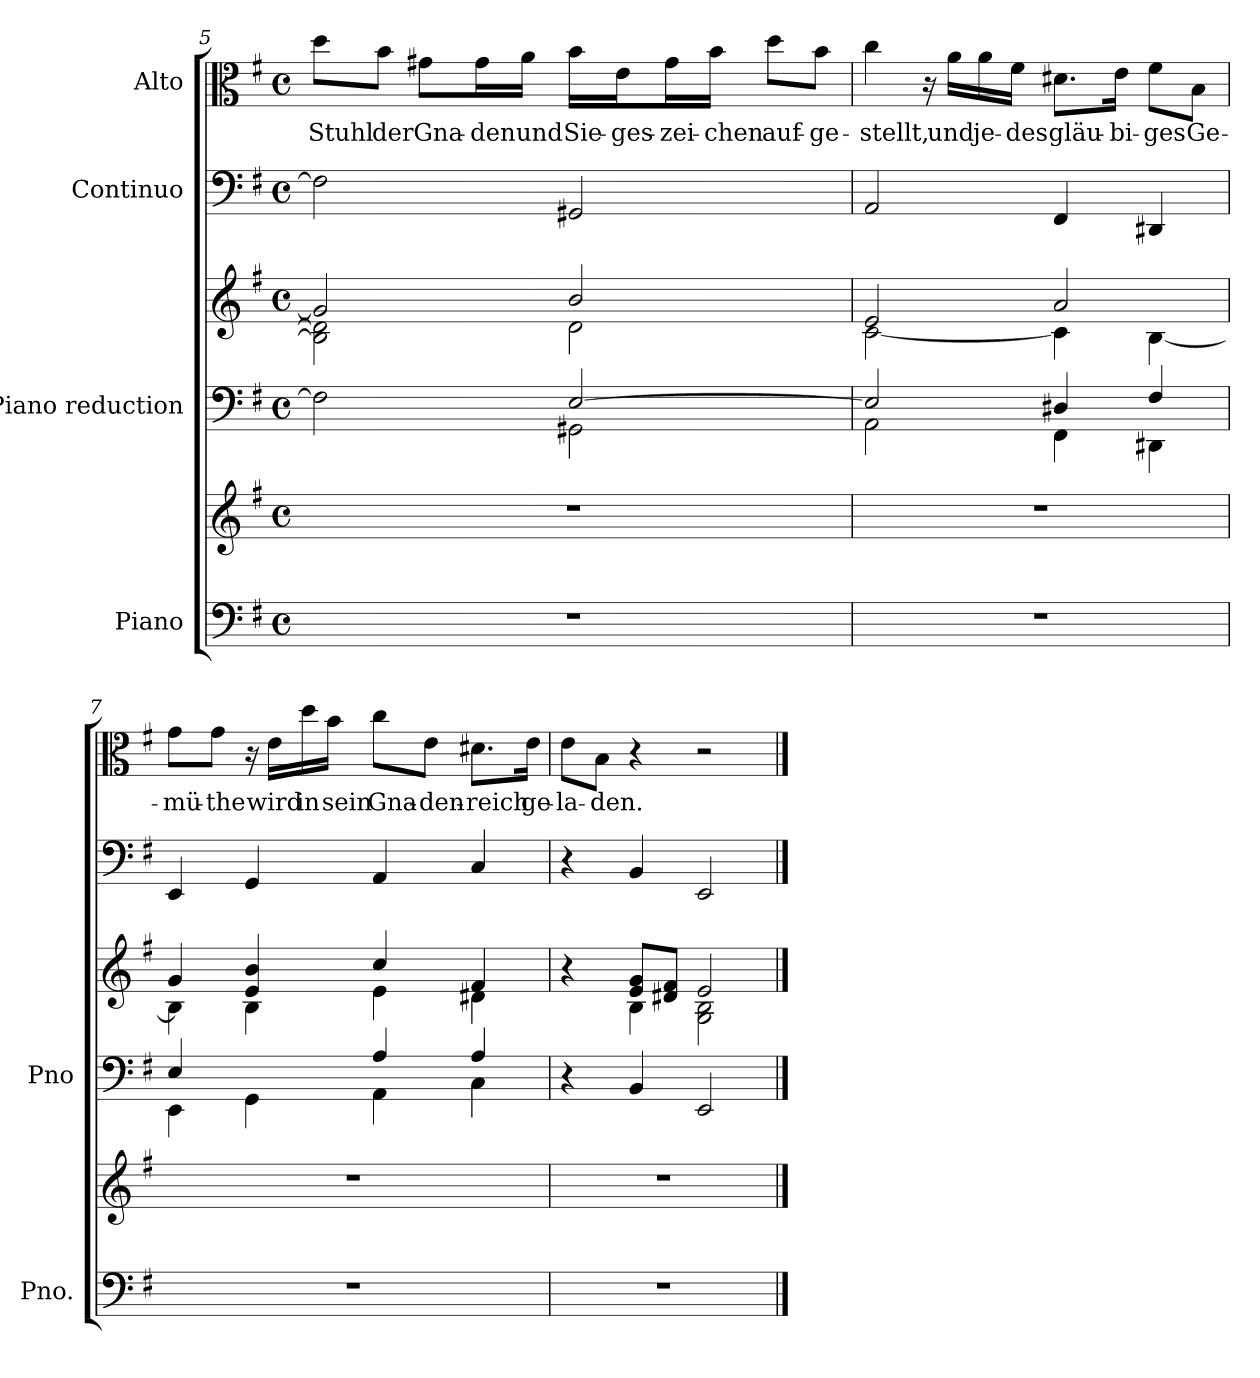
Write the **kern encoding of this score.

**kern	**kern	**kern	**kern	**kern	**kern	**text
*part4	*part4	*part3	*part3	*part2	*part1	*part1
*staff6	*staff5	*staff4	*staff3	*staff2	*staff1	*staff1
*I"Piano	*	*I"Piano reduction	*	*I"Continuo	*I"Alto	*
*I'Pno.	*	*I'Pno	*	*	*	*
*clefF4	*clefG2	*clefF4	*clefG2	*clefF4	*clefC3	*
*k[f#]	*k[f#]	*k[f#]	*k[f#]	*k[f#]	*k[f#]	*
*M4/4	*M4/4	*M4/4	*M4/4	*M4/4	*M4/4	*
*met(c)	*met(c)	*met(c)	*met(c)	*met(c)	*met(c)	*
=5	=5	=5	=5	=5	=5	=5
*	*	*^	*^	*	*	*
!	!	!	!	!	!	!	!	!LO:LY:b
1r	1r	2ryy	2F\]	2g#/]	2B\] 2d\]	2F\]	8dd\L	Stuhl
!	!	!	!	!	!	!	!	!LO:LY:b
.	.	.	.	.	.	.	8b\J	der
!	!	!	!	!	!	!	!	!LO:LY:b
.	.	.	.	.	.	.	8g#X\L	Gna-
!	!	!	!	!	!	!	!	!LO:LY:b
.	.	.	.	.	.	.	16g#\L	-den
!	!	!	!	!	!	!	!	!LO:LY:b
.	.	.	.	.	.	.	16a\JJ	und
!	!	!	!	!	!	!	!	!LO:LY:b
.	.	[2E/	2GG#X\	2b/	2d\	2GG#X/	16b\LL	Sie-
!	!	!	!	!	!	!	!	!LO:LY:b
.	.	.	.	.	.	.	16e\J	-ges-
!	!	!	!	!	!	!	!	!LO:LY:b
.	.	.	.	.	.	.	16g#\L	-zei-
!	!	!	!	!	!	!	!	!LO:LY:b
.	.	.	.	.	.	.	16b\JJ	-chen
!	!	!	!	!	!	!	!	!LO:LY:b
.	.	.	.	.	.	.	8dd\L	auf-
!	!	!	!	!	!	!	!	!LO:LY:b
.	.	.	.	.	.	.	8b\J	-ge-
!!LO:LB:g=z
=6	=6	=6	=6	=6	=6	=6	=6	=6
!	!	!	!	!	!	!	!	!LO:LY:b
1r	1r	2E/]	2AA\	2e/	[2c\	2AA/	4cc\	-stellt,
.	.	.	.	.	.	.	16r	.
!	!	!	!	!	!	!	!	!LO:LY:b
.	.	.	.	.	.	.	16a\LL	und
!	!	!	!	!	!	!	!	!LO:LY:b
.	.	.	.	.	.	.	16a\	je-
!	!	!	!	!	!	!	!	!LO:LY:b
.	.	.	.	.	.	.	16f#\JJ	-des
!	!	!	!	!	!	!	!	!LO:LY:b
.	.	4D#X/	4FF#\	2a/	4c\]	4FF#/	8.d#X\L	gläu-
!	!	!	!	!	!	!	!	!LO:LY:b
.	.	.	.	.	.	.	16e\Jk	-bi-
!	!	!	!	!	!	!	!	!LO:LY:b
.	.	4F#/	4DD#X\	.	[4B\	4DD#X/	8f#\L	-ges
!	!	!	!	!	!	!	!	!LO:LY:b
.	.	.	.	.	.	.	8B\J	Ge-
=7	=7	=7	=7	=7	=7	=7	=7	=7
!	!	!	!	!	!	!	!	!LO:LY:b
1r	1r	4E/	4EE\	4g/	4B\]	4EE/	8g\L	-mü-
!	!	!	!	!	!	!	!	!LO:LY:b
.	.	.	.	.	.	.	8g\J	-the
.	.	4ryy	4GG\	4e/ 4b/	4B\	4GG/	16r	.
!	!	!	!	!	!	!	!	!LO:LY:b
.	.	.	.	.	.	.	16e\LL	wird
!	!	!	!	!	!	!	!	!LO:LY:b
.	.	.	.	.	.	.	16dd\	in
!	!	!	!	!	!	!	!	!LO:LY:b
.	.	.	.	.	.	.	16b\JJ	sein
!	!	!	!	!	!	!	!	!LO:LY:b
.	.	4A/	4AA\	4cc/	4e\	4AA/	8cc\L	Gna-
!	!	!	!	!	!	!	!	!LO:LY:b
.	.	.	.	.	.	.	8e\J	-den-
!	!	!	!	!	!	!	!	!LO:LY:b
.	.	4A/	4C\	4f#/	4d#X\	4C/	8.d#X\L	-reich
!	!	!	!	!	!	!	!	!LO:LY:b
.	.	.	.	.	.	.	16e\Jk	ge-
*	*	*v	*v	*	*	*	*	*
=8	=8	=8	=8	=8	=8	=8	=8
!	!	!	!	!	!	!	!LO:LY:b
1r	1r	4r	4r	4ryy	4r	8e\L	-la-
!	!	!	!	!	!	!	!LO:LY:b
.	.	.	.	.	.	8B\J	-den.
.	.	4BB/	8e/ 8g/L	4B\	4BB/	4r	.
.	.	.	8d#X/ 8f#/J	.	.	.	.
.	.	2EE/	2e/	2G\ 2B\	2EE/	2r	.
*	*	*	*v	*v	*	*	*
==	==	==	==	==	==	==
*-	*-	*-	*-	*-	*-	*-
